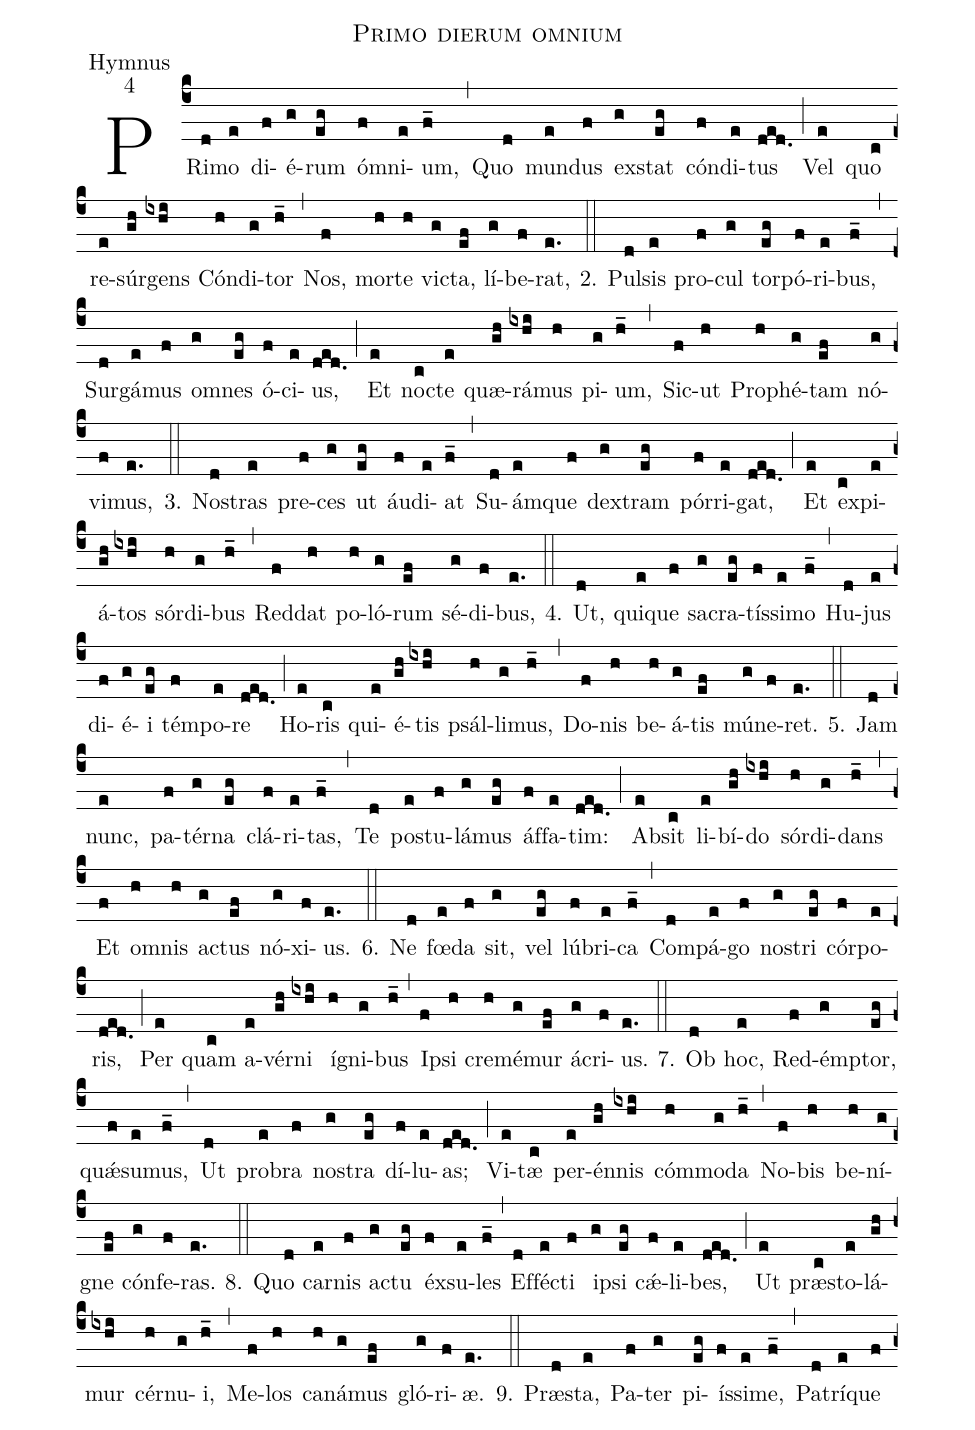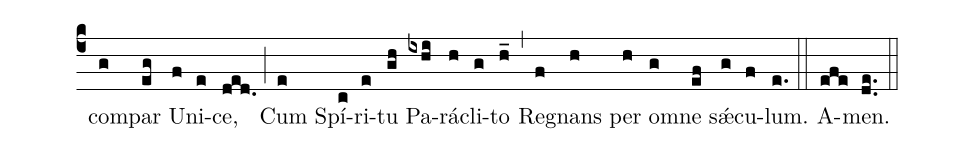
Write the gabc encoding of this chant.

name:Primo dierum omnium;
office-part:Hymnus;
mode:4;
%%
(c4)PRi(d)mo(e) di(f)é(g)rum(eg) óm(f)ni(e)um,(f_) (,)
Quo(d) mun(e)dus(f) ex(g)stat(eg) cón(f)di(e)tus(ded.) (;)
Vel(e) quo(c) re(e)súr(gh)gens(ixhi) Cón(h)di(g)tor(h_) (,)
Nos,(f) mor(h)te(h) vic(g)ta,(ef) lí(g)be(f)rat,(e.) (::)

2. Pul(d)sis(e) pro(f)cul(g) tor(eg)pó(f)ri(e)bus,(f_) (,)
Sur(d)gá(e)mus(f) om(g)nes(eg) ó(f)ci(e)us,(ded.) (;)
Et(e) noc(c)te(e) quæ(gh)rá(ixhi)mus(h) pi(g)um,(h_) (,)
Sic(f)ut(h) Pro(h)phé(g)tam(ef) nó(g)vi(f)mus,(e.) (::)

3. Nos(d)tras(e) pre(f)ces(g) ut(eg) áu(f)di(e)at(f_) (,)
Su(d)ám(e)que(f) dex(g)tram(eg) pór(f)ri(e)gat,(ded.) (;)
Et(e) ex(c)pi(e)á(gh)tos(ixhi) sór(h)di(g)bus(h_) (,)
Red(f)dat(h) po(h)ló(g)rum(ef) sé(g)di(f)bus,(e.) (::)

4. Ut,(d) qui(e)que(f) sa(g)cra(eg)tís(f)si(e)mo(f_) (,)
Hu(d)jus(e) di(f)é(g)i(eg) tém(f)po(e)re(ded.) (;)
Ho(e)ris(c) qui(e)é(gh)tis(ixhi) psál(h)li(g)mus,(h_) (,)
Do(f)nis(h) be(h)á(g)tis(ef) mú(g)ne(f)ret.(e.) (::)

5. Jam(d) nunc,(e) pa(f)tér(g)na(eg) clá(f)ri(e)tas,(f_) (,)
Te(d) pos(e)tu(f)lá(g)mus(eg) áf(f)fa(e)tim:(ded.) (;)
Ab(e)sit(c) li(e)bí(gh)do(ixhi) sór(h)di(g)dans(h_) (,)
Et(f) om(h)nis(h) ac(g)tus(ef) nó(g)xi(f)us.(e.) (::)

6. Ne(d) fœ(e)da(f) sit,(g) vel(eg) lú(f)bri(e)ca(f_) (,)
Com(d)pá(e)go(f) nos(g)tri(eg) cór(f)po(e)ris,(ded.) (;)
Per(e) quam(c) a(e)vér(gh)ni(ixhi) í(h)gni(g)bus(h_) (,)
Ip(f)si(h) cre(h)mé(g)mur(ef) á(g)cri(f)us.(e.) (::)

7. Ob(d) hoc,(e) Red(f)émp(g)tor,(eg) quǽ(f)su(e)mus,(f_) (,)
Ut(d) pro(e)bra(f) nos(g)tra(eg) dí(f)lu(e)as;(ded.) (;)
Vi(e)tæ(c) per(e)én(gh)nis(ixhi) cóm(h)mo(g)da(h_) (,)
No(f)bis(h) be(h)ní(g)gne(ef) cón(g)fe(f)ras.(e.) (::)

8. Quo(d) car(e)nis(f) ac(g)tu(eg) éx(f)su(e)les(f_) (,)
Ef(d)féc(e)ti(f) ip(g)si(eg) cǽ(f)li(e)bes,(ded.) (;)
Ut(e) præ(c)sto(e)lá(gh)mur(ixhi) cér(h)nu(g)i,(h_) (,)
Me(f)los(h) ca(h)ná(g)mus(ef) gló(g)ri(f)æ.(e.) (::)

9. Præ(d)sta,(e) Pa(f)ter(g) pi(eg)ís(f)si(e)me,(f_) (,)
Pa(d)trí(e)que(f) com(g)par(eg) U(f)ni(e)ce,(ded.) (;)
Cum(e) Spí(c)ri(e)tu(gh) Pa(ixhi)rá(h)cli(g)to(h_) (,)
Re(f)gnans(h) per(h) om(g)ne(ef) sǽ(g)cu(f)lum.(e.) (::)
A(efe)men.(de..) (::)
